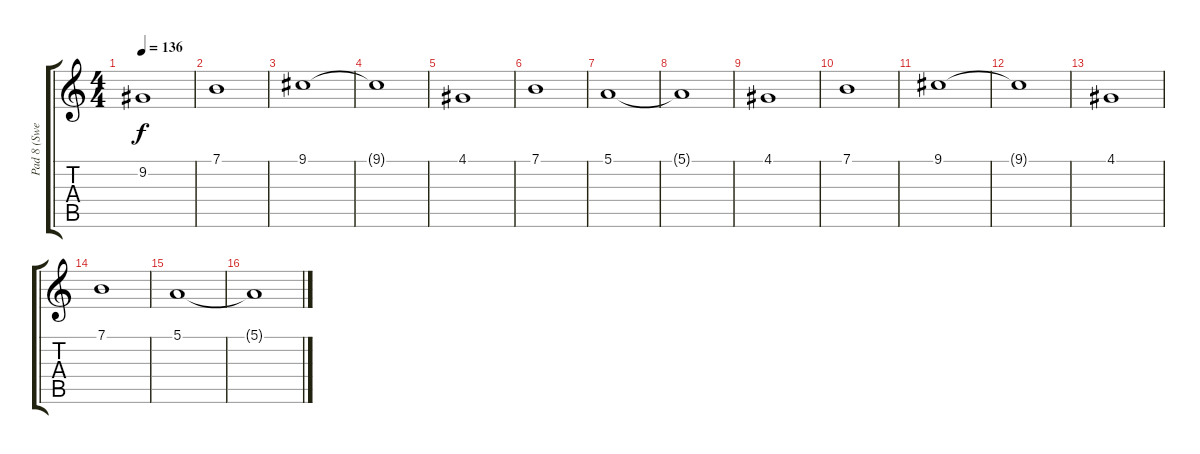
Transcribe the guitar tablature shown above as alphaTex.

\track ("Pad 8 (Sweep)" "Pad 8 (Swe") {instrument pad8sweep}
\staff {score tabs}
\tuning (E4 B3 G3 D3 A2 E2) {hide}
\ts (4 4)
\tempo 136
\clef g2
\ks c
9.2.1{dy f} |
7.1.1 |
9.1.1 |
9.1{t}.1 |
4.1.1 |
7.1.1 |
5.1.1 |
5.1{t}.1 |
4.1.1 |
7.1.1 |
9.1.1 |
9.1{t}.1 |
4.1.1 |
7.1.1 |
5.1.1 |
5.1{t}.1
